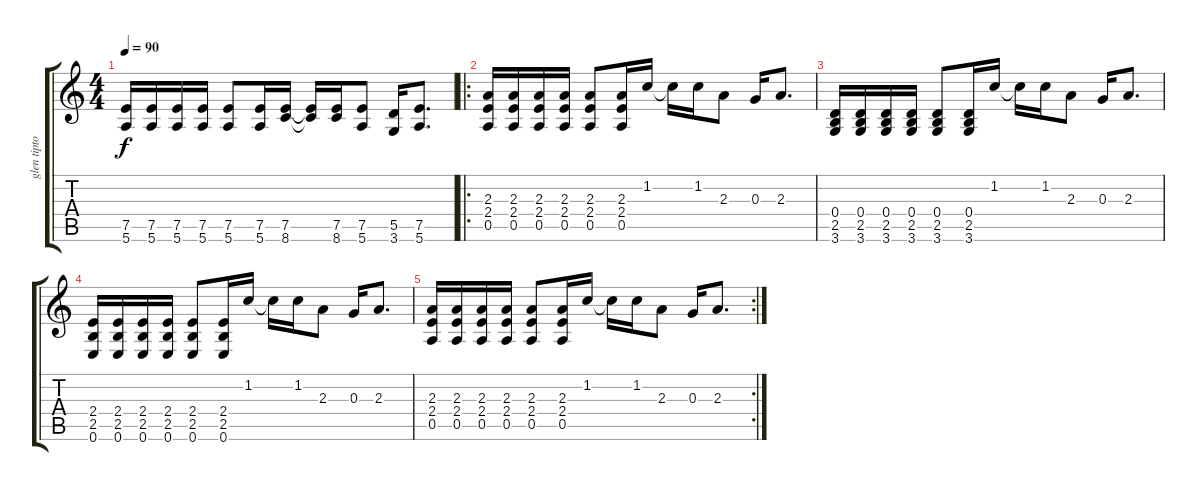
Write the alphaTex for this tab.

\track ("glen tipton" "glen tipto") {instrument distortionguitar}
\staff {score tabs}
\tuning (E4 B3 G3 D3 A2 E2) {hide}
\ts (4 4)
\tempo 90
\clef g2
\ks c
(7.5 5.6).16{dy f} (7.5 5.6).16 (7.5 5.6).16 (7.5 5.6).16 (7.5 5.6).8 (7.5 5.6).16 (7.5 8.6).16 (7.5{t} 8.6{t}).16 (7.5 8.6).16 (7.5 5.6).8 (5.5 3.6).16 (7.5 5.6).8{d} |
\ro
(2.3 2.4 0.5).16 (2.3 2.4 0.5).16 (2.3 2.4 0.5).16 (2.3 2.4 0.5).16 (2.3 2.4 0.5).8 (2.3 2.4 0.5).16 1.2.16 1.2{t}.16 1.2.16 2.3.8 0.3.16 2.3.8{d} |
(0.4 2.5 3.6).16 (0.4 2.5 3.6).16 (0.4 2.5 3.6).16 (0.4 2.5 3.6).16 (0.4 2.5 3.6).8 (0.4 2.5 3.6).16 1.2.16 1.2{t}.16 1.2.16 2.3.8 0.3.16 2.3.8{d} |
(2.4 2.5 0.6).16 (2.4 2.5 0.6).16 (2.4 2.5 0.6).16 (2.4 2.5 0.6).16 (2.4 2.5 0.6).8 (2.4 2.5 0.6).16 1.2.16 1.2{t}.16 1.2.16 2.3.8 0.3.16 2.3.8{d} |
\rc 2
(2.3 2.4 0.5).16 (2.3 2.4 0.5).16 (2.3 2.4 0.5).16 (2.3 2.4 0.5).16 (2.3 2.4 0.5).8 (2.3 2.4 0.5).16 1.2.16 1.2{t}.16 1.2.16 2.3.8 0.3.16 2.3.8{d}
